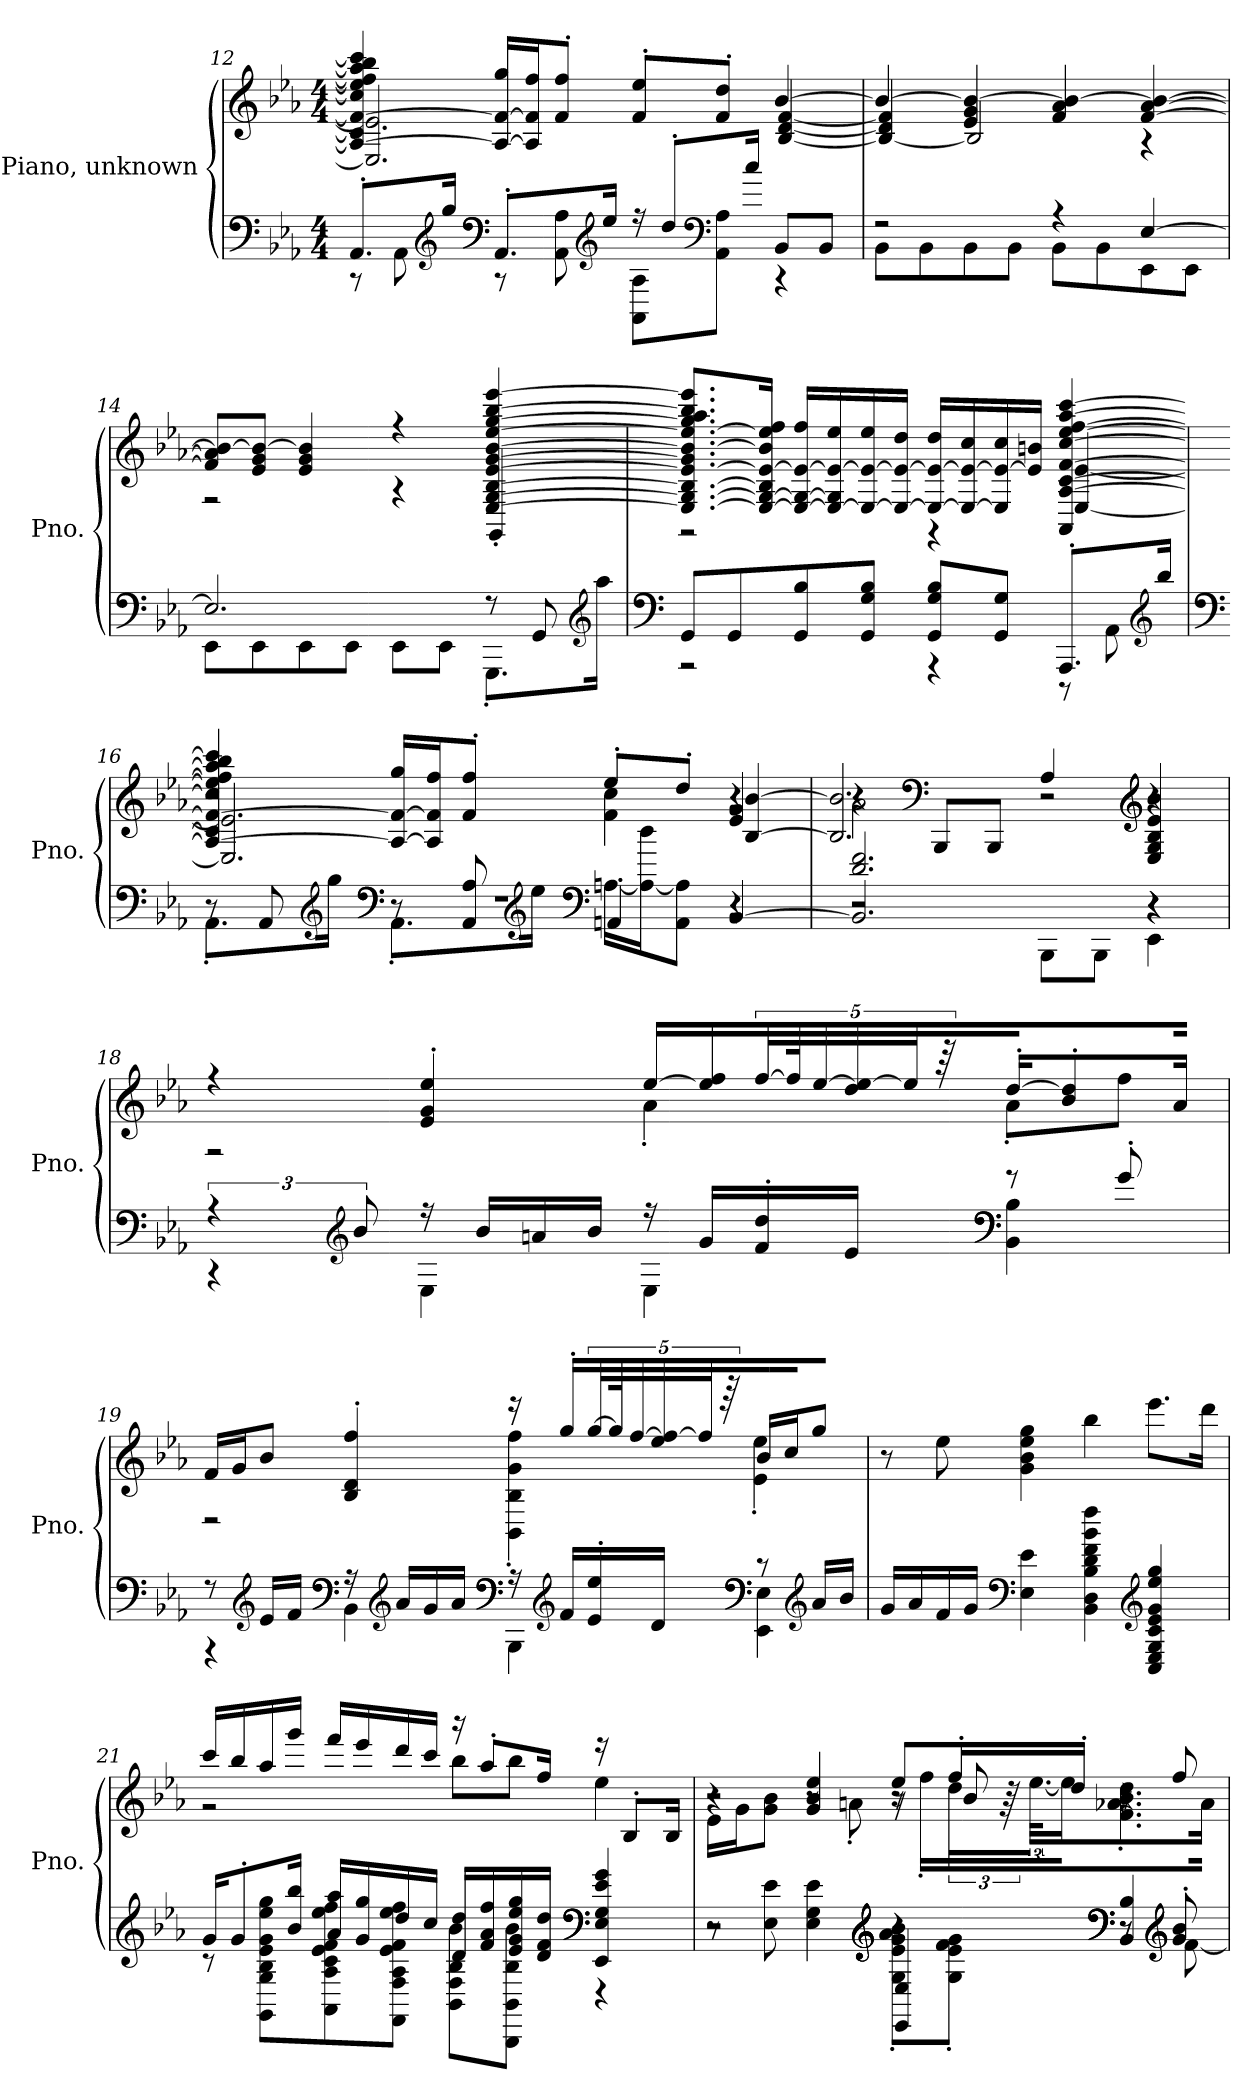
**kern	**kern
*part1	*part1
*staff2	*staff1
*I"Piano, unknown	*
*I'Pno.	*
*clefF4	*clefG2
*k[b-e-a-]	*k[b-e-a-]
*M4/4	*M4/4
=12	=12
*^	*^
8.AA-'/L	8r	4A-/_ 4c/] 4f/_ 4cc/] 4ee-/] 4ff/] 4aa-/] 4bb-/ 4ccc/]	2.E-/] 2.e-/]
.	8AA-\	.	.
*clefG2	*	*	*
16gg/Jk	.	.	.
*clefF4	*	*	*
8.AA-'/L	8r	16A-/_ 16f/_ 16gg/LL	.
.	.	16A-/] 16f/] 16ff/J	.
.	8AA-\ 8A-\	8f/' 8ff/'J	.
*clefG2	*	*	*
16ee-/Jk	.	.	.
16r	8AA-\ 8A-\L	8f/' 8ee-/'L	.
8dd'/L	.	.	.
*clefF4	*	*	*
.	8AA-\ 8A-\J	8f/' 8dd/'J	.
16cc/Jk	.	.	.
8BB-/L	4r	[4b-/	[4B-/ [4d/ [4f/
8BB-/J	.	.	.
!!LO:LB:g=z	!!
=13	=13	=13	=13
2r	8BB-\L	4b-/_	4B-/_ 4d/] 4f/]
.	8BB-\	.	.
.	8BB-\	4e-/ 4g/ 4b-/_	2B-/]
.	8BB-\J	.	.
4r	8BB-\L	4f/ 4a-/ 4b-/_	.
.	8BB-\	.	.
[4E-/	8EE-\	[4f/ [4a-/ 4b-/_	4r
.	8EE-\J	.	.
=14	=14	=14	=14
2.E-/]	8EE-\L	8f/] 8a-/] 8b-/_L	2r
.	8EE-\	8e-/ 8g/ 8b-/_J	.
.	8EE-\	4e-/ 4g/ 4b-/]	.
.	8EE-\J	.	.
.	8EE-\L	4r	4r
.	8EE-\J	.	.
8r	8.GGG'\L	[4E-/ [4G/ [4B-/ [4e-/ [4g/ [4b-/ [4ee-/ [4gg/ [4bb-/ [4eee-/	4GG'/
8GG/	.	.	.
*clefG2	*	*	*
.	16aa-\Jk	.	.
!!LO:LB:g=z	!!
=15	=15	=15	=15
*clefF4	*	*	*
8GG/L	2r	8.E-/_ 8.G/_ 8.B-/_ 8.e-/_ 8.g/] 8.b-/_ 8.ee-/_ 8.gg/] 8.aa-/ 8.bb-/] 8.eee-/]L	2r
8GG/	.	.	.
.	.	16E-/_ 16G/_ 16B-/] 16e-/_ 16b-/] 16ee-/] 16ff/Jk	.
8GG/ 8B-/	.	16E-/_ 16G/_ 16e-/_ 16ff/LL	.
.	.	16E-/_ 16G/] 16e-/_ 16ee-/	.
8GG/ 8G/ 8B-/J	.	16E-/_ 16e-/_ 16ee-/	.
.	.	16E-/_ 16e-/_ 16dd/JJ	.
8GG/ 8G/ 8B-/L	4r	16E-/_ 16e-/_ 16dd/LL	4r
.	.	16E-/_ 16e-/_ 16cc/	.
8GG/ 8G/J	.	16E-/] 16e-/_ 16cc/	.
.	.	16e-/] 16bn/JJ	.
8.AAA-'/L	8r	4AA-/ [4A-/ [4c/ [4f/ [4cc/ [4ee-/ [4ff/ [4aa-/ [4ccc/	[4E-/ [4e-/
.	8AA-\	.	.
*clefG2	*	*	*
16bb-/Jk	.	.	.
*v	*v	*	*
*	*v	*v
!!LO:PB:g=z
=16	=16
*clefF4	*
*^	*^
*	*^	*	*^
1r	8.AA-'\L	8r	4A-/_ 4c/] 4f/_ 4cc/] 4ee-/] 4ff/] 4aa-/] 4bb-/ 4ccc/]	2r	2.E-/] 2.e-/]
.	.	8AA-/	.	.	.
*clefG2	*	*	*	*	*
.	16gg\Jk	.	.	.	.
*clefF4	*	*	*	*	*
.	8.AA-'\L	8r	16A-/_ 16f/_ 16gg/LL	.	.
.	.	.	16A-/] 16f/] 16ff/J	.	.
.	.	8AA-/ 8A-/	8f/' 8ff/'J	.	.
*clefG2	*	*	*	*	*
.	16ee-\Jk	.	.	.	.
*clefF4	*	*	*	*	*
.	[16An\LL	4AAn'/	8ee-'/L	4f\ 4cc\	.
.	16A\_ 16dd\J	.	.	.	.
.	8AA\ 8A\]J	.	8dd'/J	.	.
.	4r	[4BB-/	4e-/ 4g/	4r	[4B-/ [4b-/
=17	=17	=17	=17	=17	=17
2.d/ 2.f/	2r	2.BB-/]	4r	2a-\	2.B-/] 2.b-/]
*	*	*	*clefF4	*	*
.	.	.	8BBB-/L	.	.
.	.	.	8BBB-/J	.	.
.	8BBB-\L	.	4A-/	2r	.
.	8BBB-\J	.	.	.	.
*	*	*	*clefG2	*	*
4r	4EE-\	4r	4E-/ 4G/ 4B-/ 4e-/ 4b-/	.	4r
*	*v	*v	*	*	*
*	*	*	*v	*v
!!LO:LB:g=z
=18	=18	=18	=18
6r	4r	4r	2r
*clefG2	*	*	*
12b-/	.	.	.
16r	4E-\	4e-/' 4g/' 4ee-/'	.
16b-/LL	.	.	.
16an/	.	.	.
16b-/JJ	.	.	.
16r	4E-\	[16ee-/LL	4a-'\
16g/LL	.	16ee-/] 16ff/	.
16f/' 16dd/'	.	[40ff/L	.
.	.	80ff/K]	.
.	.	[40ee-/	.
16e-/JJ	.	40dd/ 40ee-/_	.
.	.	40ee-/JJJ]	.
.	.	80r	.
*clefF4	*	*	*
8r	4BB-\ 4B-\	[16dd'/KL	8a-'\L
.	.	8b-/' 8dd/]'	.
8g'/	.	.	8ff\J
.	.	16a-/Jk	.
!!LO:LB:g=z	!!
=19	=19	=19	=19
8r	4r	16f/LL	2r
.	.	16g/J	.
*clefG2	*	*	*
16e-/LL	.	8b-/J	.
16f/JJ	.	.	.
*clefF4	*	*	*
16r	4BB-\	4B-/' 4d/' 4ff/'	.
*clefG2	*	*	*
16a-/LL	.	.	.
16g/	.	.	.
16a-/JJ	.	.	.
*clefF4	*	*	*
16r	4BBB-\	16r	4BB-\' 4B-\' 4g\' 4ff\'
*clefG2	*	*	*
16f/LL	.	16gg'/LL	.
16e-/' 16ee-/'	.	[40gg/L	.
.	.	80gg/K]	.
.	.	[40ff/	.
16d/JJ	.	40ee-/ 40ff/_	.
.	.	40ff/JJJ]	.
.	.	80r	.
*clefF4	*	*	*
8r	4EE-\ 4E-\	16b-/LL	4e-\' 4ee-\'
.	.	16cc/J	.
*clefG2	*	*	*
16a-/LL	.	8gg/J	.
16b-/JJ	.	.	.
*v	*v	*	*
*	*v	*v
=20	=20
16g/LL	8r
16a-/	.
16f/	8ee-\
16g/JJ	.
*clefF4	*
4E-\ 4e-\	4g\ 4b-\ 4ee-\ 4gg\
4BB-\ 4D\ 4B-\ 4d\ 4f\ 4b-\ 4ff\	4bb-\
*clefG2	*
4C/ 4E-/ 4G/ 4c/ 4e-/ 4g/ 4ee-/ 4gg/	8.eee-\L
.	16ddd\Jk
!!LO:LB:g=z
=21	=21
*^	*^
16g/KL	8r	16ccc/LL	2r
8g'/	.	16bb-/	.
.	8GG\ 8G\ 8B-\ 8e-\ 8g\ 8ee-\ 8gg\L	16aa-/	.
16b-/ 16bb-/Jk	.	16ggg/JJ	.
16a-/ 16aa-/LL	8AA-\ 8A-\ 8c\ 8e-\ 8f\ 8ee-\ 8ff\	16fff/LL	.
16g/ 16gg/	.	16eee-/	.
16dd/	8FF\ 8F\ 8A-\ 8e-\ 8f\ 8ee-\ 8ff\J	16ddd/	.
16cc/JJ	.	16ccc/JJ	.
16d/ 16dd/LL	8BB-\ 8F\ 8B-\ 8b-\L	16r	8bb-\L
16f/ 16a-/ 16ff/	.	8aa-'/L	.
16e-/ 16g/ 16ee-/ 16gg/	8BBB-\ 8BB-\ 8B-\ 8b-\J	.	8bb-\J
16d/ 16f/ 16dd/JJ	.	16ff/Jk	.
*clefF4	*	*	*
4EE-/ 4E-/ 4G/ 4e-/ 4g/	4r	16r	4ee-\
.	.	8B-'/L	.
.	.	16B-/Jk	.
!!LO:LB:g=z
=22	=22	=22	=22
*	*^	*	*^
2r	8r	2r	4r	16e-\LL	2r
.	.	.	.	16g\J	.
.	8E-\ 8e-\	.	.	8g\ 8b-\J	.
.	4E-\ 4G\ 4e-\	.	4g/ 4b-/ 4ee-/	8r	.
.	.	.	.	8an'\	.
*clefG2	*	*	*	*	*
4r	8G\' 8e-\' 8g\' 8a-\' 8b-\'L	4EE-/ 4E-/	8ee-/L	16r	8r
.	.	.	.	16ff'\LL	.
.	8G\' 8e-\' 8f\' 8g\'J	.	16ff'/L	48dd\JJk	8b-/
.	.	.	.	96r	.
.	.	.	.	[48.ee-\KLL	.
.	.	.	16dd'/JJ	16ee-\J]	.
*clefF4	*	*	*	*	*
8r	8r	4BB-/ 4B-/	8r	8.f\' 8.a-X\' 8.b-\' 8.dd\'	4r
*clefG2	*	*	*	*	*
8g/' 8b-/'	[8f\	.	8ff/	.	.
.	.	.	.	16a-\Jk	.
*v	*v	*v	*	*	*
*	*v	*v	*v
=	=
*-	*-
